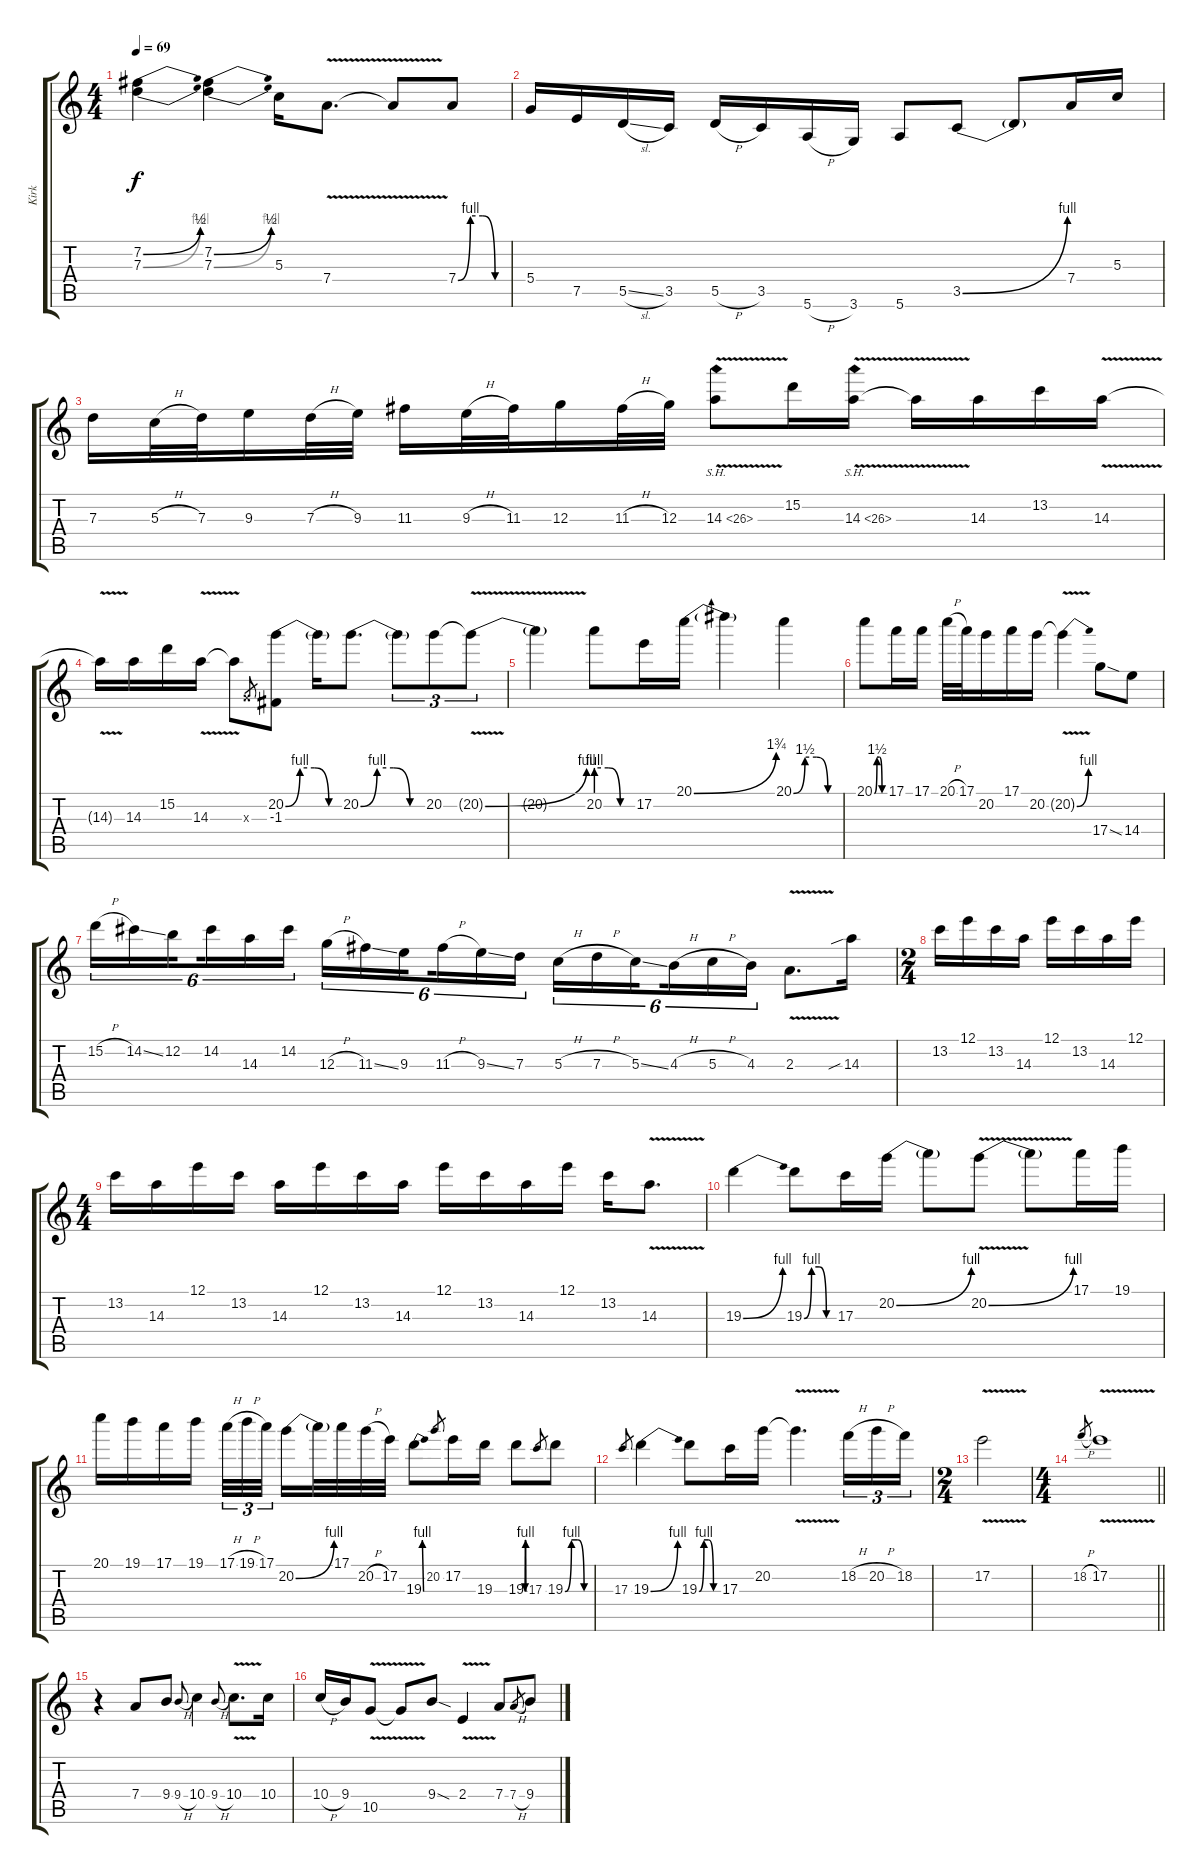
\track ("Kirk" "Kirk") {mute instrument distortionguitar}
\staff {score tabs}
\tuning (E4 B3 G3 D3 A2 E2) {hide}
\ts (4 4)
\tempo 69
\clef g2
\ks c
(7.2{be (bend 0 0 60 2)} 7.3{be (bend 0 0 60 4)}).4{dy f instrument distortionguitar} (7.2{be (bend 0 0 60 2)} 7.3{be (bend 0 0 60 4)}).4 5.3.16 7.4{v}.8{d} 7.4{t}.8 7.4{be (custom 0 0 15 4 30 4 45 0 60 0)}.8 |
5.4.16 7.5.16 5.5{sl}.16 3.5.16 5.5{h}.16 3.5.16 5.6{h}.16 3.6.16 5.6.8 3.5{be (bend 0 0 60 4)}.8 3.5{t}.8 7.4.16 5.3.16 |
7.3.16 5.3{h}.32 7.3.32 9.3.16 7.3{h}.32 9.3.32 11.3.16 9.3{h}.32 11.3.32 12.3.16 11.3{h}.32 12.3.32 14.3{sh 12 v}.8 15.2.16 14.3{sh 12 v}.16 14.3{t}.16 14.3.16 13.2.16 14.3{v}.16 |
14.3{t}.16 14.3.16 15.2.16 14.3{v}.16 14.3{t}.8 0.3{x}.8{gr} (20.2{be (custom 0 0 15 4 30 4 45 0 60 0)} -1.3).8 20.2{t}.16 20.2{be (custom 0 0 15 4 30 4 45 0 60 0)}.8{d} 20.2{t}.8{tu (3 2)} 20.2.8{tu (3 2)} 20.2{be (bend 0 0 60 4) v t}.8{tu (3 2)} |
20.2{t}.4 20.2{be (custom 0 4 20 4 40 0 60 0)}.8 17.2.16 20.1{be (bend 0 0 60 7)}.16 20.1{t}.4 20.1{be (custom 0 0 15 6 30 6 45 0 60 0)}.4 |
20.1{be (custom 0 0 15 6 30 6 45 0 60 0)}.8 17.1.16 17.1.16 20.1{h}.32 17.1.32 20.2.16 17.1.16 20.2.16 20.2{be (bend 0 0 60 4) v t}.4 17.4{sod}.8 14.4.8 |
15.2{h}.16{tu (6 4)} 14.2{ss}.16{tu (6 4)} 12.2.16{tu (6 4) beam splitsecondary} 14.2.16{tu (6 4)} 14.3.16{tu (6 4)} 14.2.16{tu (6 4)} 12.3{h}.16{tu (6 4)} 11.3{ss}.16{tu (6 4)} 9.3.16{tu (6 4) beam splitsecondary} 11.3{h}.16{tu (6 4)} 9.3{ss}.16{tu (6 4)} 7.3.16{tu (6 4)} 5.3{h}.16{tu (6 4)} 7.3{h}.16{tu (6 4)} 5.3{ss}.16{tu (6 4) beam splitsecondary} 4.3{h}.16{tu (6 4)} 5.3{h}.16{tu (6 4)} 4.3.16{tu (6 4)} 2.3{v}.8{d} 14.3{sib}.16 |
\ts (2 4)
13.2.16 12.1.16 13.2.16 14.3.16 12.1.16 13.2.16 14.3.16 12.1.16 |
\ts (4 4)
13.2.16 14.3.16 12.1.16 13.2.16 14.3.16 12.1.16 13.2.16 14.3.16 12.1.16 13.2.16 14.3.16 12.1.16 13.2.16 14.3{v}.8{d} |
19.3{be (bend 0 0 60 4)}.4 19.3{be (custom 0 0 15 4 30 4 45 0 60 0)}.8 17.3.16 20.2{be (bend 0 0 60 4)}.16 20.2{t}.8 20.2{be (bend 0 0 60 4) v}.8 20.2{t}.8 17.1.16 19.1.16 |
20.1.16 19.1.16 17.1.16 19.1.16 17.1{h}.32{tu (3 2)} 19.1{h}.32{tu (3 2)} 17.1.32{tu (3 2) beam splitsecondary} 20.2{be (bend 0 0 60 4)}.16 20.2{t}.32 17.1.32 20.2{h}.32 17.2.32 19.3{be (bend 0 0 60 4)}.8 20.2.8{gr} 17.2.16 19.3.16 19.3{be (custom 0 0 15 4 30 4 45 0 60 0)}.8 17.3.8{gr} 19.3{be (custom 0 0 15 4 30 4 45 0 60 0)}.8 |
17.3.8{gr} 19.3{be (bend 0 0 60 4)}.4 19.3{be (custom 0 0 15 4 30 4 45 0 60 0)}.8 17.3.16 20.2.16 20.2{v t}.4{d} 18.2{h}.16{tu (3 2)} 20.2{h}.16{tu (3 2)} 18.2.16{tu (3 2)} |
\ts (2 4)
17.2{v}.2 |
\ts (4 4)
\barLineRight lightlight
18.2{h}.8{gr} 17.2{v}.1 |
r.4{instrument electricguitarjazz} 7.4.8 9.4.8 9.4{h}.8{gr onbeat} 10.4.4 9.4{h}.8{gr onbeat} 10.4{v}.8{d} 10.4.16 |
10.4{h}.16 9.4.16 10.5{v}.8 10.5{t}.8 9.4{sod}.8 2.4{v}.4 7.4.8 7.4{h}.8{gr} 9.4.8
